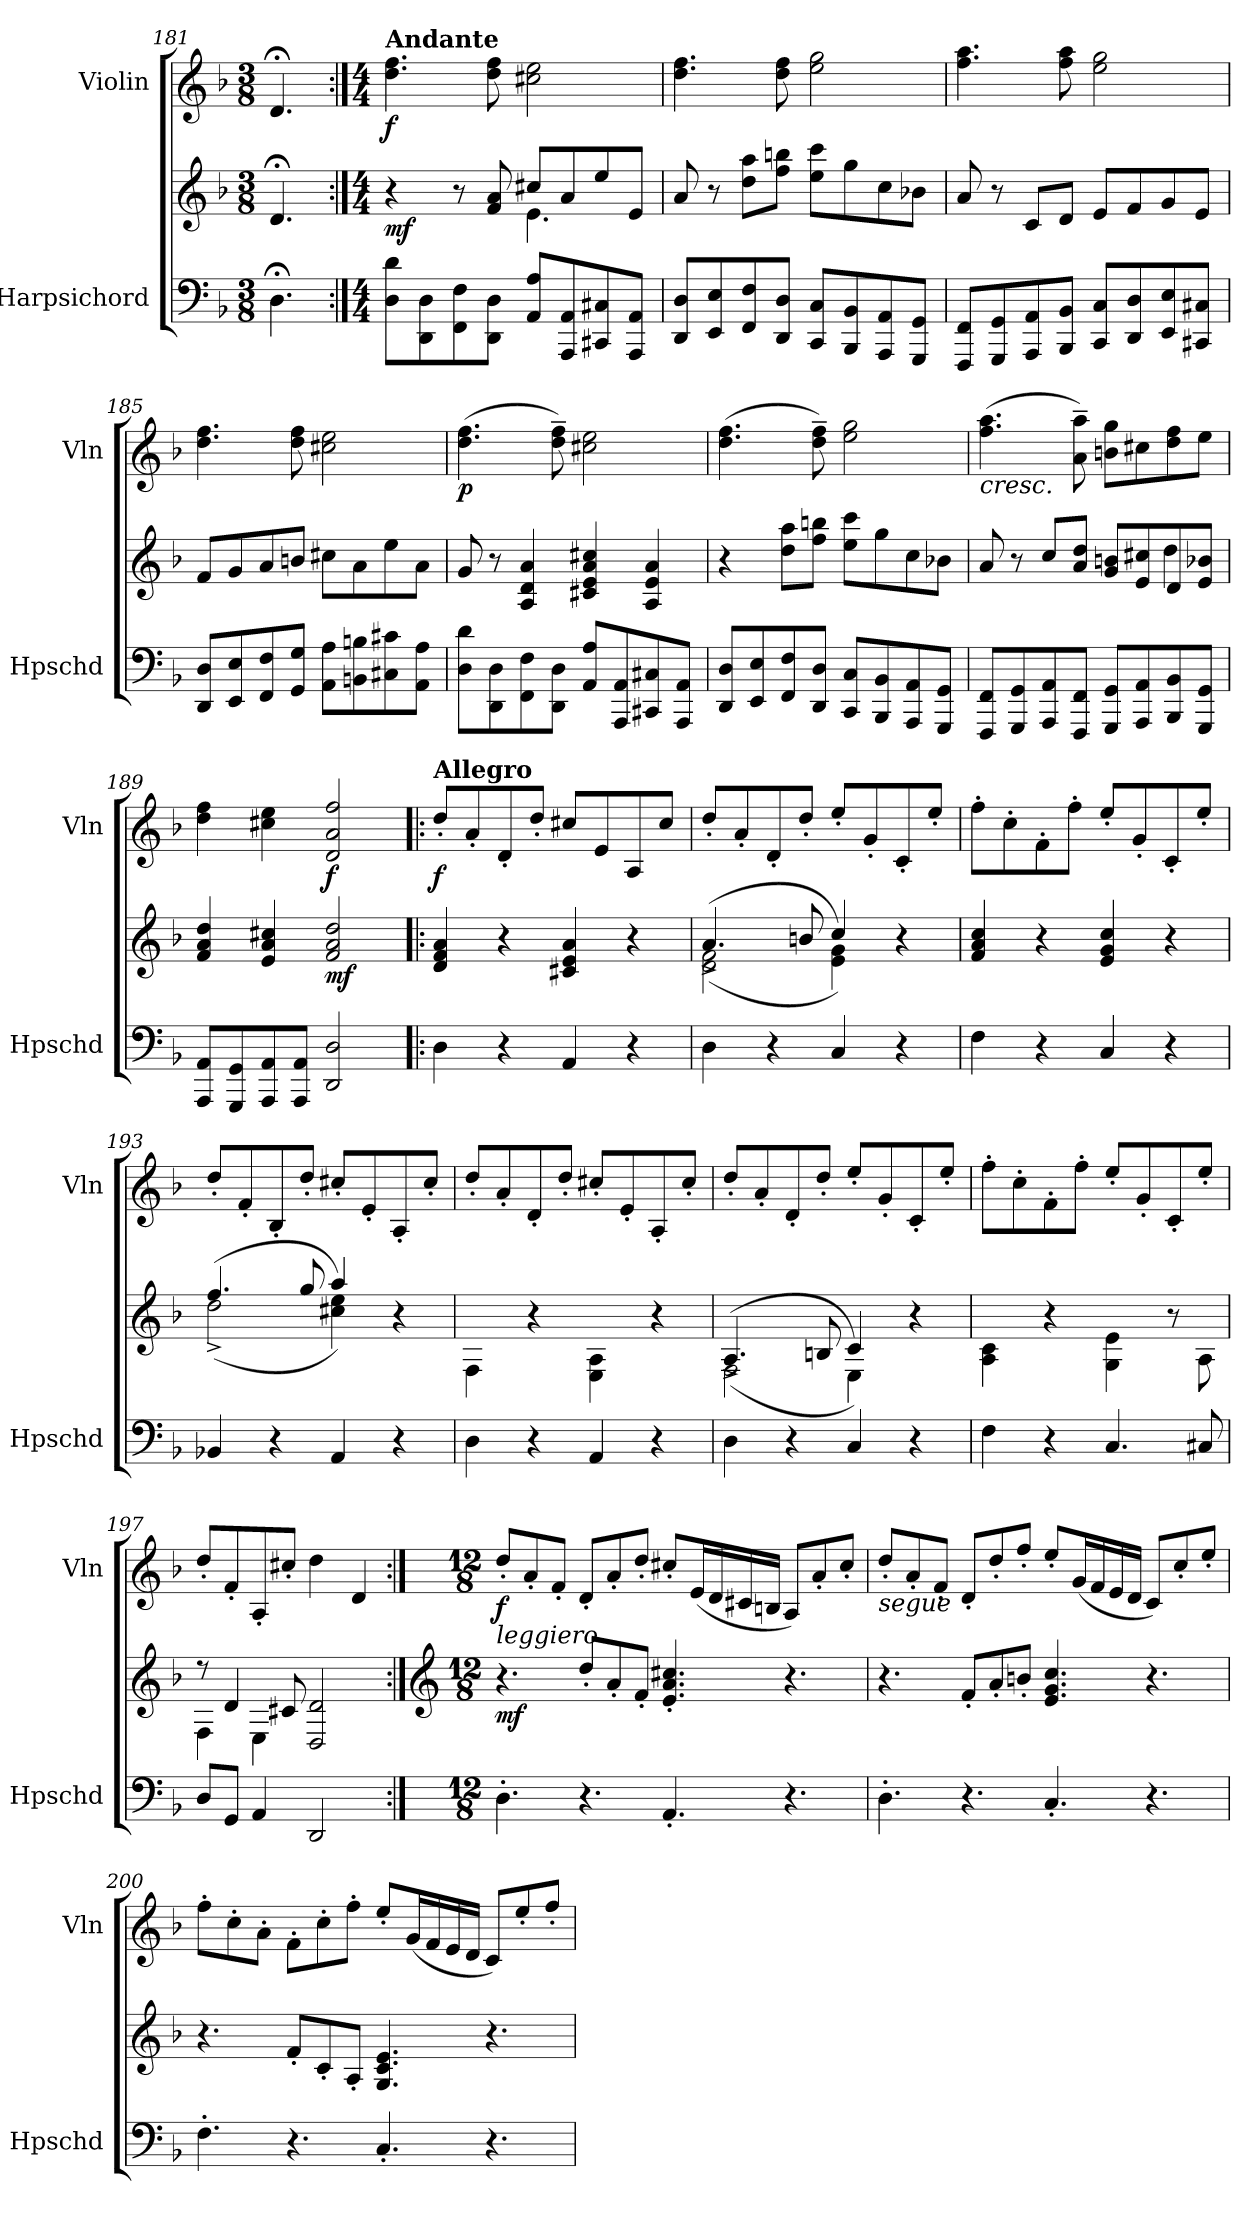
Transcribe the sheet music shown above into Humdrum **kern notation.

**kern	**kern	**dynam	**kern	**dynam
*part2	*part2	*part2	*part1	*part1
*staff3	*staff2	*staff2/3	*staff1	*staff1
*I"Harpsichord	*	*	*I"Violin	*
*I'Hpschd	*	*	*I'Vln	*
*clefF4	*clefG2	*	*clefG2	*
*k[b-]	*k[b-]	*	*k[b-]	*
*M3/8	*M3/8	*	*M3/8	*
=181	=181	=181	=181	=181
4.D;<\	4.d;</	.	4.d;</	.
!!LO:LB:g=z
=182:|!	=182:|!	=182:|!	=182:|!	=182:|!
*M4/4	*M4/4	*	*M4/4	*
*	*	*	*MM80	*
*	*^	*	*	*
!	!	!	!	!LO:TX:a:B:t=Andante	!
!	!	!	!LO:DY:b	!	!LO:DY:b
8D\ 8d\L	4r	2ryy	mf	4.dd\ 4.ff\	f
8DD\ 8D\	.	.	.	.	.
8FF\ 8F\	8r	.	.	.	.
8DD\ 8D\J	8f/ 8a/	.	.	8dd\ 8ff\	.
8AA/ 8A/L	8cc#X/L	4.e\	.	2cc#X\ 2ee\	.
8AAA/ 8AA/	8a/	.	.	.	.
8CC#X/ 8C#X/	8ee/	.	.	.	.
8AAA/ 8AA/J	8e/J	8ryy	.	.	.
*	*v	*v	*	*	*
=183	=183	=183	=183	=183
8DD/ 8D/L	8a/	.	4.dd\ 4.ff\	.
8EE/ 8E/	8r	.	.	.
8FF/ 8F/	8dd\ 8aa\L	.	.	.
8DD/ 8D/J	8ff\ 8bbn\J	.	8dd\ 8ff\	.
8CC/ 8C/L	8ee\ 8ccc\L	.	2ee\ 2gg\	.
8BBB-/ 8BB-/	8gg\	.	.	.
8AAA/ 8AA/	8cc\	.	.	.
8GGG/ 8GG/J	8b-X\J	.	.	.
=184	=184	=184	=184	=184
8FFF/ 8FF/L	8a/	.	4.ff\ 4.aa\	.
8GGG/ 8GG/	8r	.	.	.
8AAA/ 8AA/	8c/L	.	.	.
8BBB-/ 8BB-/J	8d/J	.	8ff\ 8aa\	.
8CC/ 8C/L	8e/L	.	2ee\ 2gg\	.
8DD/ 8D/	8f/	.	.	.
8EE/ 8E/	8g/	.	.	.
8CC#X/ 8C#X/J	8e/J	.	.	.
=185	=185	=185	=185	=185
8DD/ 8D/L	8f/L	.	4.dd\ 4.ff\	.
8EE/ 8E/	8g/	.	.	.
8FF/ 8F/	8a/	.	.	.
8GG/ 8G/J	8bn/J	.	8dd\ 8ff\	.
8AA\ 8A\L	8cc#X\L	.	2cc#X\ 2ee\	.
8BBn\ 8Bn\	8a\	.	.	.
8C#X\ 8c#X\	8ee\	.	.	.
8AA\ 8A\J	8a\J	.	.	.
!!LO:LB:g=z
=186	=186	=186	=186	=186
!	!	!	!	!LO:DY:b
8D\ 8d\L	8g/	.	(>4.dd\ 4.ff\	p
8DD\ 8D\	8r	.	.	.
8FF\ 8F\	4A/ 4d/ 4a/	.	.	.
8DD\ 8D\J	.	.	8dd\~ 8ff\~)	.
8AA/ 8A/L	4c#X/ 4e/ 4a/ 4cc#X/	.	2cc#X\ 2ee\	.
8AAA/ 8AA/	.	.	.	.
8CC#X/ 8C#X/	4A/ 4e/ 4a/	.	.	.
8AAA/ 8AA/J	.	.	.	.
=187	=187	=187	=187	=187
8DD/ 8D/L	4r	.	(>4.dd\ 4.ff\	.
8EE/ 8E/	.	.	.	.
8FF/ 8F/	8dd\ 8aa\L	.	.	.
8DD/ 8D/J	8ff\ 8bbn\J	.	8dd\~ 8ff\~)	.
8CC/ 8C/L	8ee\ 8ccc\L	.	2ee\ 2gg\	.
8BBB-/ 8BB-/	8gg\	.	.	.
8AAA/ 8AA/	8cc\	.	.	.
8GGG/ 8GG/J	8b-X\J	.	.	.
=188	=188	=188	=188	=188
*	*^	*	*	*
!	!	!	!	!LO:TX:b:i:t=cresc.	!
8FFF/ 8FF/L	8a/	2.ryy	.	(>4.ff\ 4.aa\	.
8GGG/ 8GG/	8r	.	.	.	.
8AAA/ 8AA/	8cc/L	.	.	.	.
8FFF/ 8FF/J	8a/ 8dd/J	.	.	8a\~ 8aa\~)	.
8GGG/ 8GG/L	8g/ 8bn/L	.	.	8bn\ 8gg\L	.
8AAA/ 8AA/	8e/ 8cc#X/	.	.	8cc#X\	.
8BBB-/ 8BB-/	8d/	4dd\	.	8dd\ 8ff\	.
8GGG/ 8GG/J	8e/ 8b-X/J	.	.	8ee\J	.
*	*v	*v	*	*	*
=189	=189	=189	=189	=189
*	*	*	*MM60	*
8AAA/ 8AA/L	4f/ 4a/ 4dd/	.	4dd\ 4ff\	.
8GGG/ 8GG/	.	.	.	.
8AAA/ 8AA/	4e/ 4a/ 4cc#X/	.	4cc#X\ 4ee\	.
8AAA/ 8AA/J	.	.	.	.
!	!	!LO:DY:b	!	!LO:DY:b
2DD/ 2D/	2f/ 2a/ 2dd/	mf	2d/ 2a/ 2ff/	f
=190!|:	=190!|:	=190!|:	=190!|:	=190!|:
*	*	*	*MM120	*
!	!	!	!LO:TX:a:B:t=Allegro	!
!	!	!	!	!LO:DY:b
4D\	4d/ 4f/ 4a/	.	8dd'/L	f
.	.	.	8a'/	.
4r	4r	.	8d'/	.
.	.	.	8dd'/J	.
4AA/	4c#X/ 4e/ 4a/	.	8cc#X/L	.
.	.	.	8e/	.
4r	4r	.	8A/	.
.	.	.	8cc#/J	.
!!LO:LB:g=z
=191	=191	=191	=191	=191
*	*^	*	*	*
4D\	(<2d\ 2f\	(>4.a^/	.	8dd'/L	.
.	.	.	.	8a'/	.
4r	.	.	.	8d'/	.
.	.	8bn/	.	8dd'/J	.
4C/	4e\ 4g\)	4cc/)	.	8ee'/L	.
.	.	.	.	8g'/	.
4r	4r	4ryy	.	8c'/	.
.	.	.	.	8ee'/J	.
*	*v	*v	*	*	*
=192	=192	=192	=192	=192
4F\	4f/ 4a/ 4cc/	.	8ff'\L	.
.	.	.	8cc'\	.
4r	4r	.	8f'\	.
.	.	.	8ff'\J	.
4C/	4e/ 4g/ 4cc/	.	8ee'/L	.
.	.	.	8g'/	.
4r	4r	.	8c'/	.
.	.	.	8ee'/J	.
=193	=193	=193	=193	=193
*	*^	*	*	*
4BB-X/	(<2dd\	(>4.ff^/	.	8dd'/L	.
.	.	.	.	8f'/	.
4r	.	.	.	8B-'/	.
.	.	8gg/	.	8dd'/J	.
4AA/	4cc#X\ 4ee\)	4aa/)	.	8cc#X'/L	.
.	.	.	.	8e'/	.
4r	4r	4ryy	.	8A'/	.
.	.	.	.	8cc#'/J	.
*	*v	*v	*	*	*
=194	=194	=194	=194	=194
4D\	4F\	.	8dd'/L	.
.	.	.	8a'/	.
4r	4r	.	8d'/	.
.	.	.	8dd'/J	.
4AA/	4E\ 4A\	.	8cc#X'/L	.
.	.	.	8e'/	.
4r	4r	.	8A'/	.
.	.	.	8cc#'/J	.
=195	=195	=195	=195	=195
*	*^	*	*	*
4D\	(<2F\	(>4.A^/	.	8dd'/L	.
.	.	.	.	8a'/	.
4r	.	.	.	8d'/	.
.	.	8Bn/	.	8dd'/J	.
4C/	4E\)	4c/)	.	8ee'/L	.
.	.	.	.	8g'/	.
4r	4r	4ryy	.	8c'/	.
.	.	.	.	8ee'/J	.
*	*v	*v	*	*	*
=196	=196	=196	=196	=196
4F\	4A\ 4c\	.	8ff'\L	.
.	.	.	8cc'\	.
4r	4r	.	8f'\	.
.	.	.	8ff'\J	.
4.C/	4G\ 4e\	.	8ee'/L	.
.	.	.	8g'/	.
.	8r	.	8c'/	.
8C#X/	8A\	.	8ee'/J	.
!!LO:PB:g=z
=197	=197	=197	=197	=197
*	*^	*	*	*
8D/L	8r	4F\	.	8dd'/L	.
8GG/J	4d/	.	.	8f'/	.
4AA/	.	4E\	.	8A'/	.
.	8c#X/	.	.	8cc#X'/J	.
2DD/	2D/ 2d/	2ryy	.	4dd\	.
.	.	.	.	4d/	.
*	*v	*v	*	*	*
=198:|!	=198:|!	=198:|!	=198:|!	=198:|!
*	*clefG2	*	*	*
*M12/8	*M12/8	*	*M12/8	*
!	!	!	!LO:TX:b:i:t=leggiero	!
!	!	!LO:DY:b	!	!LO:DY:b
4.D'\	4.r	mf	8dd'/L	f
.	.	.	8a'/	.
.	.	.	8f'/J	.
4.r	8dd'/L	.	8d'/L	.
.	8a'/	.	8a'/	.
.	8f'/J	.	8dd'/J	.
4.AA'/	4.e/' 4.a/' 4.cc#X/'	.	8cc#X'/L	.
.	.	.	(<16e/L	.
.	.	.	16d/	.
.	.	.	16c#X/	.
.	.	.	16Bn/JJ	.
4.r	4.r	.	8A/L)	.
.	.	.	8a'/	.
.	.	.	8cc#'/J	.
=199	=199	=199	=199	=199
!	!	!	!LO:TX:b:i:t=segue	!
4.D'\	4.r	.	8dd'/L	.
.	.	.	8a'/	.
.	.	.	8f'/J	.
4.r	8f'/L	.	8d'/L	.
.	8a'/	.	8dd'/	.
.	8bn'/J	.	8ff'/J	.
4.C'/	4.e/ 4.g/ 4.cc/	.	8ee'/L	.
.	.	.	(<16g/L	.
.	.	.	16f/	.
.	.	.	16e/	.
.	.	.	16d/JJ	.
4.r	4.r	.	8c/L)	.
.	.	.	8cc'/	.
.	.	.	8ee'/J	.
=200	=200	=200	=200	=200
4.F'\	4.r	.	8ff'\L	.
.	.	.	8cc'\	.
.	.	.	8a'\J	.
4.r	8f'/L	.	8f'\L	.
.	8c'/	.	8cc'\	.
.	8A'/J	.	8ff'\J	.
4.C'/	4.G/ 4.c/ 4.e/	.	8ee'/L	.
.	.	.	(<16g/L	.
.	.	.	16f/	.
.	.	.	16e/	.
.	.	.	16d/JJ	.
4.r	4.r	.	8c/L)	.
.	.	.	8ee'/	.
.	.	.	8ff'/J	.
=	=	=	=	=
*-	*-	*-	*-	*-
